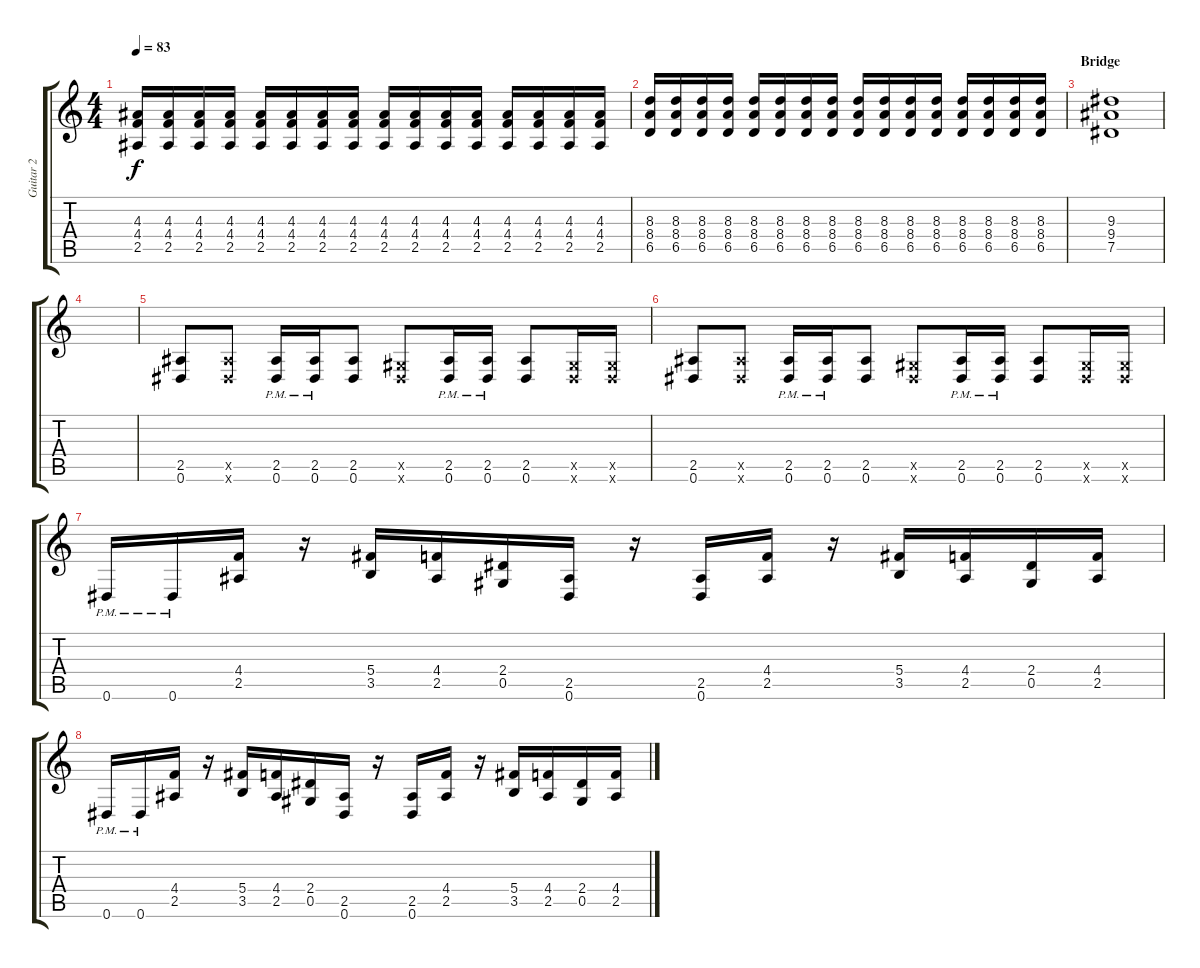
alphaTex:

\track ("Guitar 2" "Guitar 2") {instrument distortionguitar}
\staff {score tabs}
\tuning (Eb4 Bb3 Gb3 Db3 Ab2 Eb2) {hide}
\ts (4 4)
\tempo 83
\clef g2
\ks c
(4.3 4.4 2.5).16{dy f} (4.3 4.4 2.5).16 (4.3 4.4 2.5).16 (4.3 4.4 2.5).16 (4.3 4.4 2.5).16 (4.3 4.4 2.5).16 (4.3 4.4 2.5).16 (4.3 4.4 2.5).16 (4.3 4.4 2.5).16 (4.3 4.4 2.5).16 (4.3 4.4 2.5).16 (4.3 4.4 2.5).16 (4.3 4.4 2.5).16 (4.3 4.4 2.5).16 (4.3 4.4 2.5).16 (4.3 4.4 2.5).16 |
(8.3 8.4 6.5).16 (8.3 8.4 6.5).16 (8.3 8.4 6.5).16 (8.3 8.4 6.5).16 (8.3 8.4 6.5).16 (8.3 8.4 6.5).16 (8.3 8.4 6.5).16 (8.3 8.4 6.5).16 (8.3 8.4 6.5).16 (8.3 8.4 6.5).16 (8.3 8.4 6.5).16 (8.3 8.4 6.5).16 (8.3 8.4 6.5).16 (8.3 8.4 6.5).16 (8.3 8.4 6.5).16 (8.3 8.4 6.5).16 |
\section ("" "Bridge")
(9.3 9.4 7.5).1 |
|
(2.5 0.6).8{volume 14} (2.5{x} 0.6{x}).8 (2.5{pm} 0.6{pm}).16 (2.5{pm} 0.6{pm}).16 (2.5 0.6).8 (0.5{x} 0.6{x}).8 (2.5{pm} 0.6{pm}).16 (2.5{pm} 0.6{pm}).16 (2.5 0.6).8 (0.5{x} 0.6{x}).16 (0.5{x} 0.6{x}).16 |
(2.5 0.6).8 (2.5{x} 0.6{x}).8 (2.5{pm} 0.6{pm}).16 (2.5{pm} 0.6{pm}).16 (2.5 0.6).8 (0.5{x} 0.6{x}).8 (2.5{pm} 0.6{pm}).16 (2.5{pm} 0.6{pm}).16 (2.5 0.6).8 (0.5{x} 0.6{x}).16 (0.5{x} 0.6{x}).16 |
0.6{pm}.16 0.6{pm}.16 (4.4 2.5).16 r.16 (5.4 3.5).16 (4.4 2.5).16 (2.4 0.5).16 (2.5 0.6).16 r.16 (2.5 0.6).16 (4.4 2.5).16 r.16 (5.4 3.5).16 (4.4 2.5).16 (2.4 0.5).16 (4.4 2.5).16 |
0.6{pm}.16 0.6{pm}.16 (4.4 2.5).16 r.16 (5.4 3.5).16 (4.4 2.5).16 (2.4 0.5).16 (2.5 0.6).16 r.16 (2.5 0.6).16 (4.4 2.5).16 r.16 (5.4 3.5).16 (4.4 2.5).16 (2.4 0.5).16 (4.4 2.5).16
